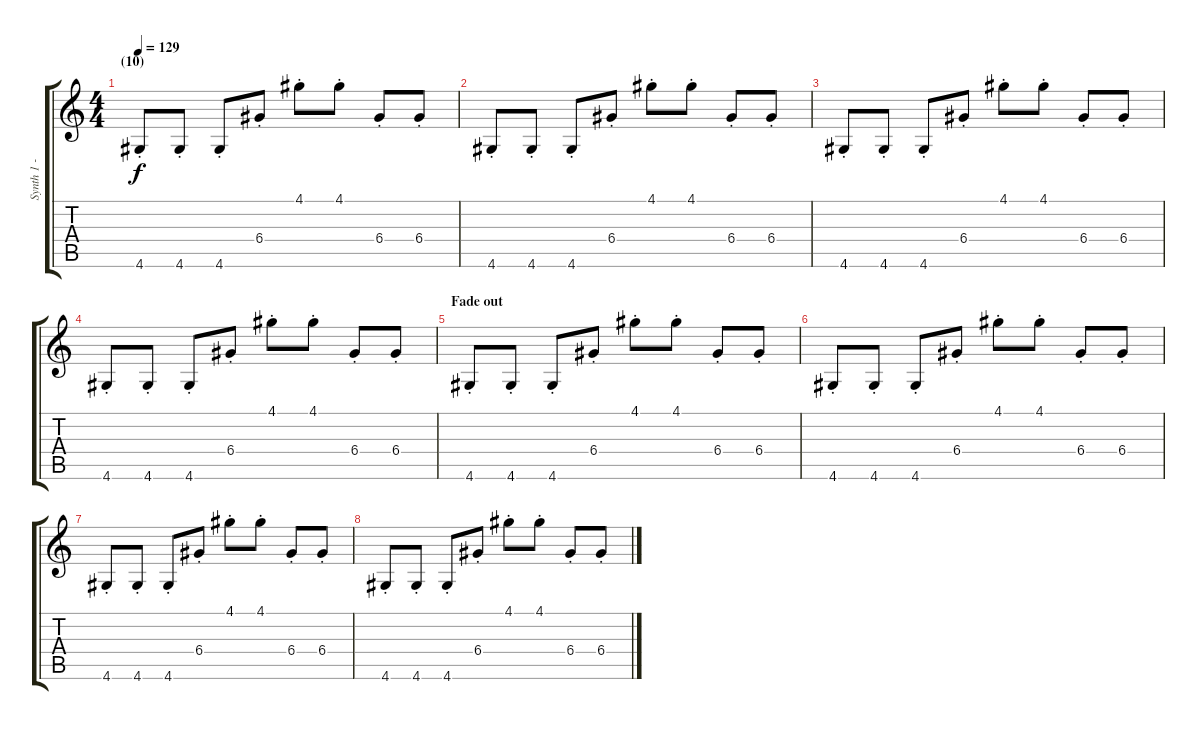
\track ("Synth 1 - G# beep" "Synth 1 - ") {instrument synthbass1}
\staff {score tabs}
\tuning (E4 B3 G3 D3 A2 E2) {hide}
\ts (4 4)
\section ("" "(10)")
\tempo 129
\clef g2
\ks c
4.6{st}.8{dy f} 4.6{st}.8 4.6{st}.8 6.4{st}.8 4.1{st}.8 4.1{st}.8 6.4{st}.8 6.4{st}.8 |
4.6{st}.8 4.6{st}.8 4.6{st}.8 6.4{st}.8 4.1{st}.8 4.1{st}.8 6.4{st}.8 6.4{st}.8 |
4.6{st}.8 4.6{st}.8 4.6{st}.8 6.4{st}.8 4.1{st}.8 4.1{st}.8 6.4{st}.8 6.4{st}.8 |
4.6{st}.8 4.6{st}.8 4.6{st}.8 6.4{st}.8 4.1{st}.8 4.1{st}.8 6.4{st}.8 6.4{st}.8 |
\section ("" "Fade out")
4.6{st}.8 4.6{st}.8 4.6{st}.8 6.4{st}.8 4.1{st}.8 4.1{st}.8 6.4{st}.8 6.4{st}.8 |
4.6{st}.8 4.6{st}.8 4.6{st}.8 6.4{st}.8 4.1{st}.8 4.1{st}.8 6.4{st}.8 6.4{st}.8 |
4.6{st}.8 4.6{st}.8 4.6{st}.8 6.4{st}.8 4.1{st}.8 4.1{st}.8 6.4{st}.8 6.4{st}.8 |
4.6{st}.8 4.6{st}.8 4.6{st}.8 6.4{st}.8 4.1{st}.8 4.1{st}.8 6.4{st}.8 6.4{st}.8
